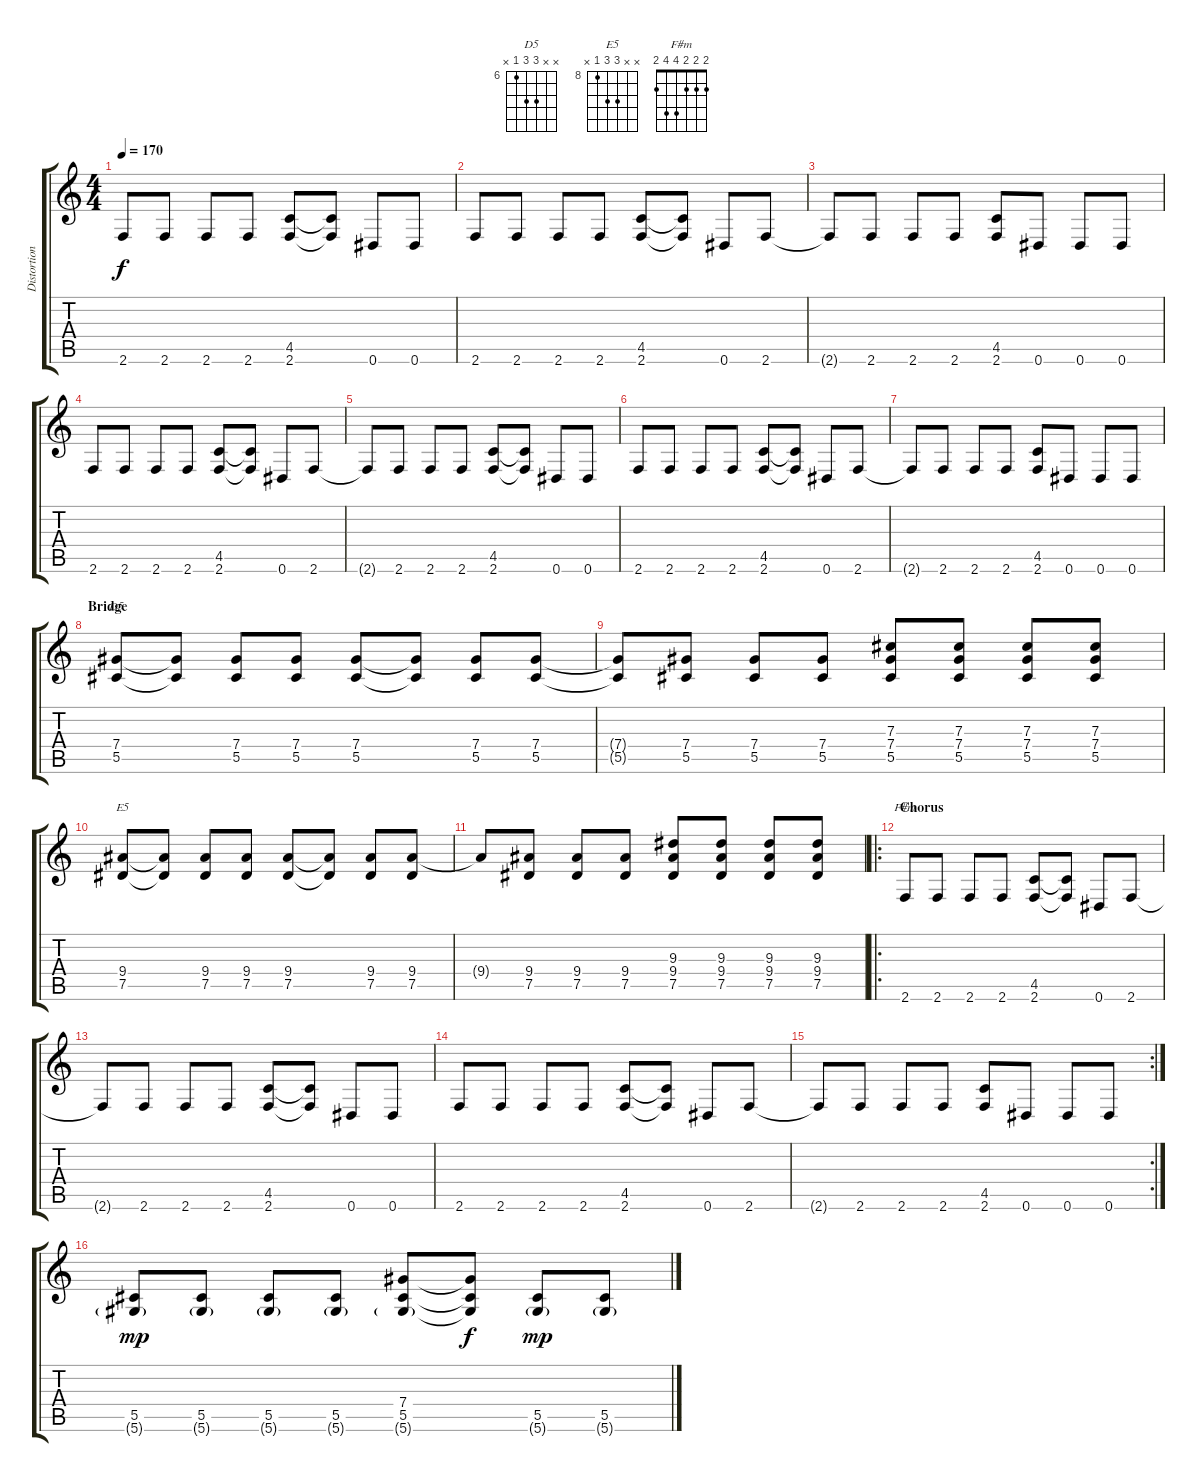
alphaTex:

\track ("Distortion" "Distortion") {instrument overdrivenguitar}
\staff {score tabs}
\tuning (Eb4 Bb3 Gb3 Db3 Ab2 Eb2) {hide}
\chord ("D5" x x 8 8 6 x) {firstfret 6}
\chord ("E5" x x 10 10 8 x) {firstfret 8}
\chord ("F#m" 2 2 2 4 4 2)
\ts (4 4)
\tempo 170
\clef g2
\ks c
2.6{t}.8{dy f} 2.6.8 2.6.8 2.6.8 (4.5 2.6).8 (4.5{t} 2.6{t}).8 0.6.8 0.6.8 |
2.6.8 2.6.8 2.6.8 2.6.8 (4.5 2.6).8 (4.5{t} 2.6{t}).8 0.6.8 2.6.8 |
2.6{t}.8 2.6.8 2.6.8 2.6.8 (4.5 2.6).8 0.6.8 0.6.8 0.6.8 |
2.6.8 2.6.8 2.6.8 2.6.8 (4.5 2.6).8 (4.5{t} 2.6{t}).8 0.6.8 2.6.8 |
2.6{t}.8 2.6.8 2.6.8 2.6.8 (4.5 2.6).8 (4.5{t} 2.6{t}).8 0.6.8 0.6.8 |
2.6.8 2.6.8 2.6.8 2.6.8 (4.5 2.6).8 (4.5{t} 2.6{t}).8 0.6.8 2.6.8 |
2.6{t}.8 2.6.8 2.6.8 2.6.8 (4.5 2.6).8 0.6.8 0.6.8 0.6.8 |
\section ("" "Bridge")
(7.4 5.5).8{ch "D5"} (7.4{t} 5.5{t}).8 (7.4 5.5).8 (7.4 5.5).8 (7.4 5.5).8 (7.4{t} 5.5{t}).8 (7.4 5.5).8 (7.4 5.5).8 |
(7.4{t} 5.5{t}).8 (7.4 5.5).8 (7.4 5.5).8 (7.4 5.5).8 (7.3 7.4 5.5).8 (7.3 7.4 5.5).8 (7.3 7.4 5.5).8 (7.3 7.4 5.5).8 |
(9.4 7.5).8{ch "E5"} (9.4{t} 7.5{t}).8 (9.4 7.5).8 (9.4 7.5).8 (9.4 7.5).8 (9.4{t} 7.5{t}).8 (9.4 7.5).8 (9.4 7.5).8 |
9.4{t}.8 (9.4 7.5).8 (9.4 7.5).8 (9.4 7.5).8 (9.3 9.4 7.5).8 (9.3 9.4 7.5).8 (9.3 9.4 7.5).8 (9.3 9.4 7.5).8 |
\ro
\section ("" "Chorus")
2.6.8{ch "F#m" volume 14} 2.6.8 2.6.8 2.6.8 (4.5 2.6).8 (4.5{t} 2.6{t}).8 0.6.8 2.6.8 |
2.6{t}.8 2.6.8 2.6.8 2.6.8 (4.5 2.6).8 (4.5{t} 2.6{t}).8 0.6.8 0.6.8 |
2.6.8 2.6.8 2.6.8 2.6.8 (4.5 2.6).8 (4.5{t} 2.6{t}).8 0.6.8 2.6.8 |
\rc 2
2.6{t}.8 2.6.8 2.6.8 2.6.8 (4.5 2.6).8 0.6.8 0.6.8 0.6.8 |
(5.5 5.6{g}).8{dy mp} (5.5 5.6{g}).8 (5.5 5.6{g}).8 (5.5 5.6{g}).8 (7.4 5.5 5.6{g}).8 (7.4{t} 5.5{t} 5.6{t}).8{dy f} (5.5 5.6{g}).8{dy mp} (5.5 5.6{g}).8
